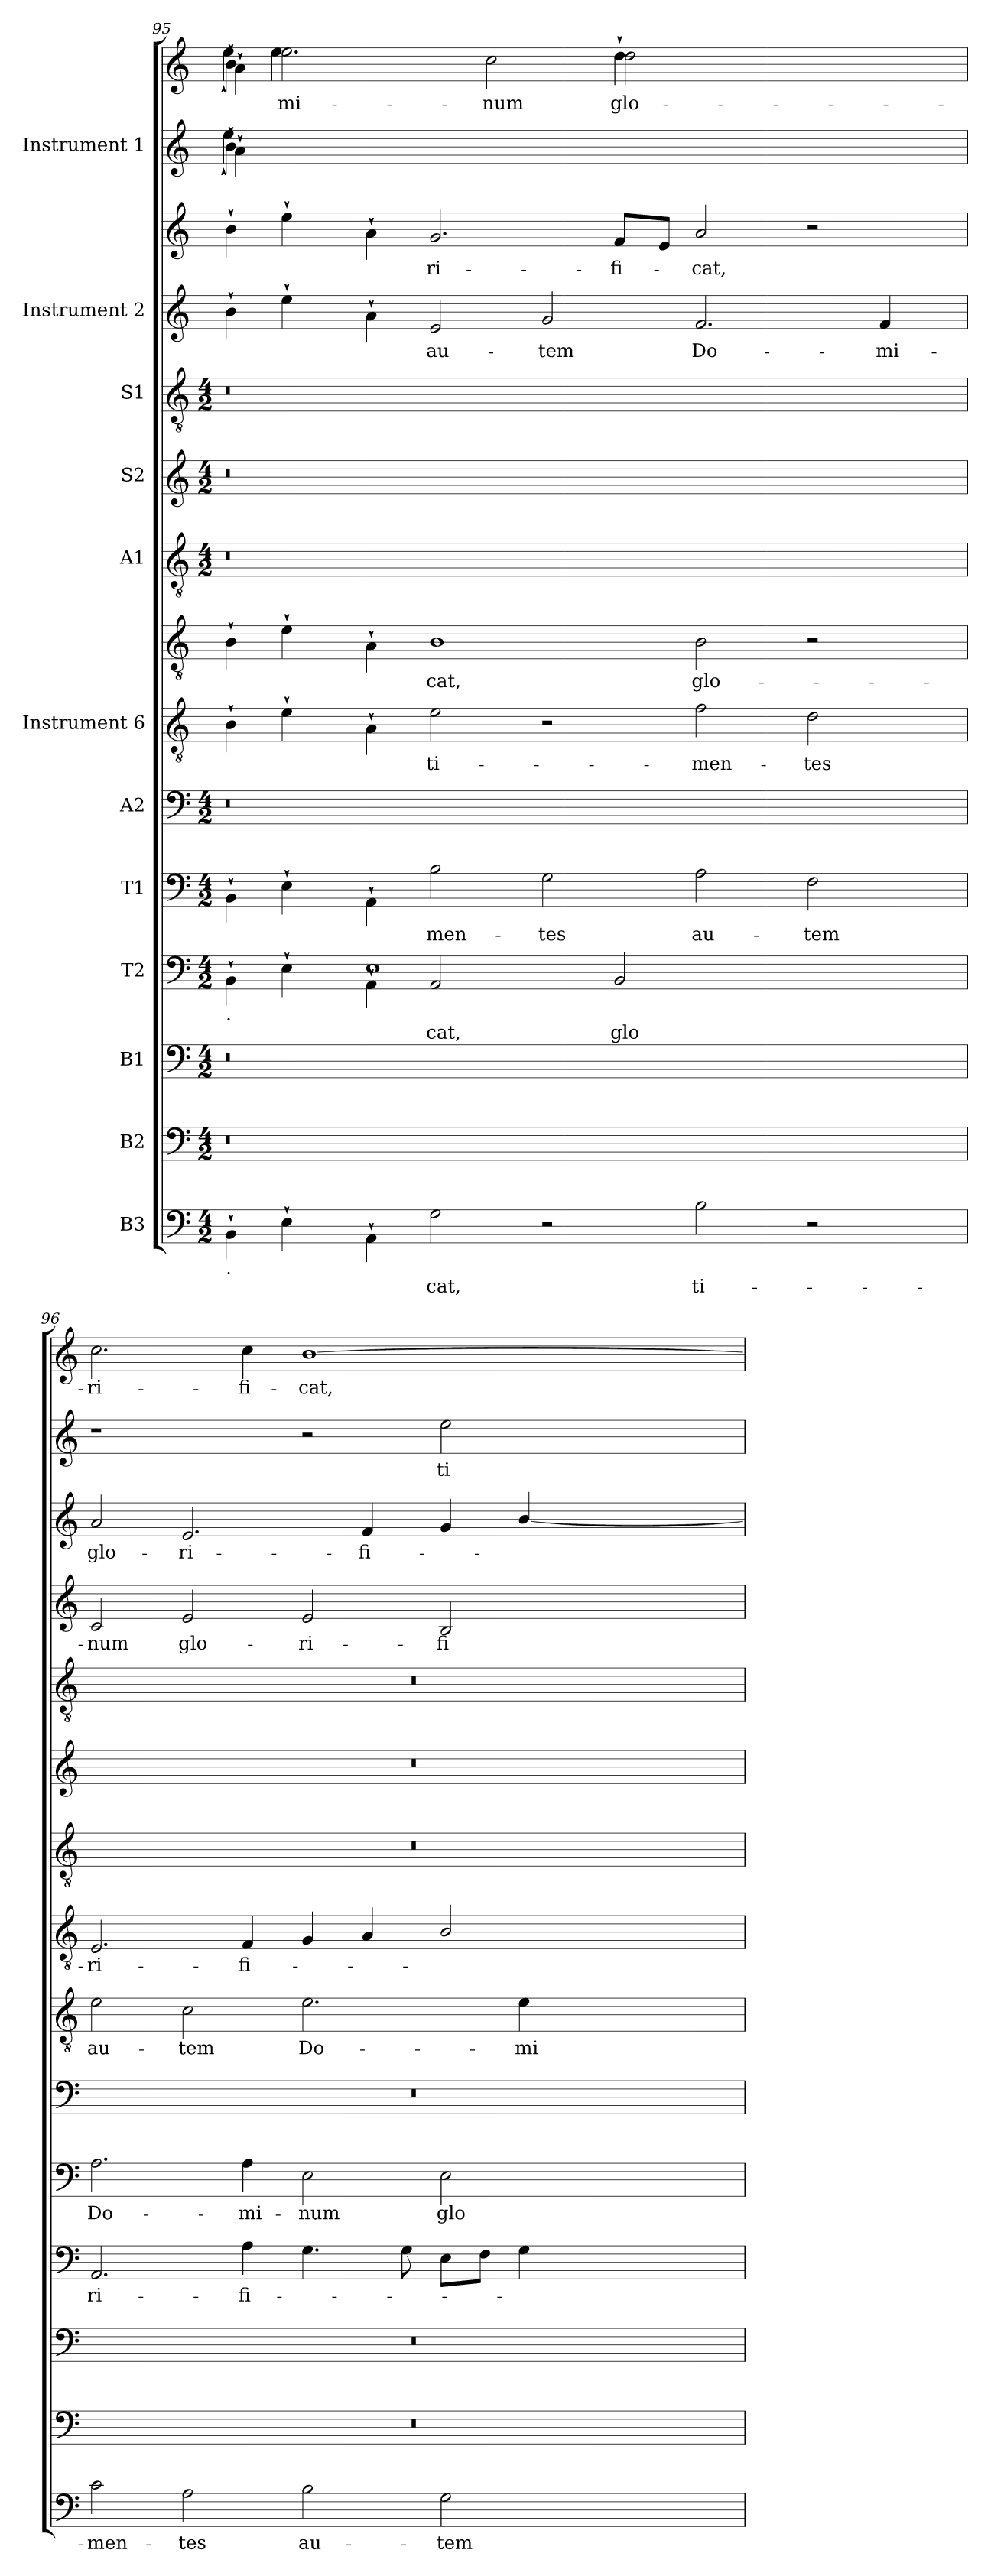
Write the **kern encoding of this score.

**kern	**text	**kern	**kern	**kern	**text	**kern	**text	**kern	**kern	**text	**kern	**text	**kern	**kern	**kern	**kern	**text	**kern	**text	**kern	**text	**kern	**text
*part12	*part12	*part11	*part10	*part9	*part9	*part8	*part8	*part7	*part6	*part6	*part6	*part6	*part5	*part4	*part3	*part2	*part2	*part2	*part2	*part1	*part1	*part1	*part1
*staff15	*staff15	*staff14	*staff13	*staff12	*staff12	*staff11	*staff11	*staff10	*staff9	*staff9	*staff8	*staff8	*staff7	*staff6	*staff5	*staff4	*staff4	*staff3	*staff3	*staff2	*staff2	*staff1	*staff1
*I"B3	*	*I"B2	*I"B1	*I"T2	*	*I"T1	*	*I"A2	*I"Instrument 6	*	*	*	*I"A1	*I"S2	*I"S1	*I"Instrument 2	*	*	*	*I"Instrument 1	*	*	*
!!LO:PB:g=z
*clefF4	*	*clefF4	*clefF4	*clefF4	*	*clefF4	*	*clefF4	*clefGv2	*	*clefGv2	*	*clefGv2	*clefG2	*clefGv2	*clefG2	*	*clefG2	*	*clefG2	*	*clefG2	*
*	*	*	*	*	*	*k[]	*	*	*	*	*	*	*k[]	*	*	*	*	*	*	*k[]	*	*k[]	*
*	*	*	*	*	*	*C:	*	*	*	*	*	*	*C:	*	*	*	*	*	*	*C:	*	*C:	*
*M4/2	*	*M4/2	*M4/2	*M4/2	*	*M4/2	*	*M4/2	*	*	*	*	*M4/2	*M4/2	*M4/2	*	*	*	*	*	*	*	*
=95	=95	=95	=95	=95	=95	=95	=95	=95	=95	=95	=95	=95	=95	=95	=95	=95	=95	=95	=95	=95	=95	=95	=95
*	*	*	*	*^	*	*	*	*	*	*	*	*	*	*	*	*	*	*	*	*^	*	*^	*
*	*	*	*	*	*	*	*	*	*	*	*	*	*	*	*	*	*	*	*	*	*	*^	*	*	*^	*
!	!	!	!	!	!	!	!LO:TX:b:t=.	!	!	!	!	!	!	!	!	!	!	!	!	!	!	!	!	!	!	!	!	!
!	!	!	!	!LO:TX:b:t=.	!	!	!	!	!	!	!	!	!	!	!	!	!	!	!	!	!	!	!	!	!	!	!	!
!LO:TX:b:t=.	!	!	!	!	!	!	!	!	!	!	!	!	!	!	!	!	!	!	!	!	!	!	!	!	!	!	!	!
*	*	*	*	*	*^	*	*^	*	*	*	*	*	*	*	*	*	*	*	*	*	*	*	*	*	*	*	*	*
4BB`<\	.	0r	0r	4BB`<\	2ryy	2ryy	.	4BB`<\	4ryy	.	0r	4B`<\	.	4B`<\	.	0r	0r	0r	4b`<\	.	4b`<\	.	4b`<\	4ee`<\	4a`<\	.	4b`<\	4ee`<\	4a`<\	.
!	!	!	!	!	!	!	!	!	!	!	!	!	!	!	!	!	!	!	!	!	!	!	!	!	!	!	!	!	!	!LO:LY:b:rj
!	!	!	!	!	!	!	!	!	!	!	!	!	!	!	!	!	!	!	!	!	!	!	!	!	!	!	!	!	!	!LO:LY:b:rj
4E`<\	.	.	.	4E`<\	.	.	.	4E`<\	8ryy	.	.	4e`<\	.	4e`<\	.	.	.	.	4ee`<\	.	4ee`<\	.	0ryy	0ryy	0ryy	.	2.ee\	4ee\	2.ryy	-mi-
.	.	.	.	.	.	.	.	.	32.ryy	.	.	.	.	.	.	.	.	.	.	.	.	.	.	.	.	.	.	.	.	.
.	.	.	.	.	.	.	.	.	1ryy	.	.	.	.	.	.	.	.	.	.	.	.	.	.	.	.	.	.	.	.	.
4AA`<\	.	.	.	4AA`<\	1E	64ryy	.	4AA`<\	.	.	.	4A`<\	.	4A`<\	.	.	.	.	4a`<\	.	4a`<\	.	.	.	.	.	.	1ryy	.	.
.	.	.	.	.	.	1ryy	.	.	.	.	.	.	.	.	.	.	.	.	.	.	.	.	.	.	.	.	.	.	.	.
!	!LO:LY:b:cj	!	!	!	!	!	!LO:LY:b:cj	!	!	!LO:LY:b:cj	!	!	!LO:LY:b:rj	!	!LO:LY:b:cj	!	!	!	!	!LO:LY:b:rj	!	!LO:LY:b:rj	!	!	!	!	!	!	!	!
2G\	-cat,	.	.	2AA/	.	.	-cat,	2B\	.	-men-	.	2e\	-ti-	1B	cat,	.	.	.	2e/	au-	2.g/	-ri-	.	.	.	.	.	.	.	.
!	!	!	!	!	!	!	!	!	!	!	!	!	!	!	!	!	!	!	!	!	!	!	!	!	!	!	!	!	!	!LO:LY:b:cj
.	.	.	.	.	.	.	.	.	.	.	.	.	.	.	.	.	.	.	.	.	.	.	.	.	.	.	2cc\	.	1..ryy	-num
!	!	!	!	!	!	!	!	!	!	!LO:LY:b:cj	!	!	!	!	!	!	!	!	!	!LO:LY:b:cj	!	!	!	!	!	!	!	!	!	!
2r	.	.	.	2.ryy	.	.	.	2G\	.	-tes	.	2r	.	.	.	.	.	.	2g/	-tem	.	.	.	.	.	.	.	.	.	.
.	.	.	.	.	.	.	.	.	1ryy	.	.	.	.	.	.	.	.	.	.	.	.	.	.	.	.	.	.	.	.	.
!	!	!	!	!	!	!	!LO:LY:b:rj	!	!	!	!	!	!	!	!	!	!	!	!	!	!	!LO:LY:b:rj	!	!	!	!	!	!	!	!LO:LY:b:cj
.	.	.	.	.	2BB/	.	glo-	.	.	.	.	.	.	.	.	.	.	.	.	.	8f/L	-fi-	.	.	.	.	4dd`<\	2dd\	.	glo-
.	.	.	.	.	.	1ryy	.	.	.	.	.	.	.	.	.	.	.	.	.	.	.	.	.	.	.	.	.	.	.	.
.	.	.	.	.	.	.	.	.	.	.	.	.	.	.	.	.	.	.	.	.	8e/J	.	.	.	.	.	.	.	.	.
!	!LO:LY:b:rj	!	!	!	!	!	!	!	!	!LO:LY:b:rj	!	!	!LO:LY:b:cj	!	!LO:LY:b:rj	!	!	!	!	!LO:LY:b:rj	!	!LO:LY:b:cj	!	!	!	!	!	!	!	!
2B\	ti-	.	.	.	.	.	.	2A\	.	au-	.	2f\	-men-	2B\	glo-	.	.	.	2.f/	Do-	2a/	-cat,	.	.	.	.	2.ryy	.	.	.
.	.	2.ryy	2.ryy	2.ryy	2.ryy	.	.	.	.	.	2.ryy	.	.	.	.	2.ryy	2.ryy	2.ryy	.	.	.	.	.	.	.	.	.	2.ryy	.	.
!	!	!	!	!	!	!	!	!	!	!LO:LY:b:cj	!	!	!LO:LY:b:cj	!	!	!	!	!	!	!	!	!	!	!	!	!	!	!	!	!
2r	.	.	.	.	.	.	.	2F\	.	-tem	.	2d\	-tes	2r	.	.	.	.	.	.	2r	.	2ryy	2ryy	2ryy	.	.	.	.	.
.	.	.	.	.	.	.	.	.	4ryy	.	.	.	.	.	.	.	.	.	.	.	.	.	.	.	.	.	.	.	.	.
!	!	!	!	!	!	!	!	!	!	!	!	!	!	!	!	!	!	!	!	!LO:LY:b:rj	!	!	!	!	!	!	!	!	!	!
.	.	.	.	.	.	.	.	.	.	.	.	.	.	.	.	.	.	.	4f/	-mi-	.	.	.	.	.	.	4ryy	.	.	.
.	.	.	.	.	.	8...ryy	.	.	.	.	.	.	.	.	.	.	.	.	.	.	.	.	.	.	.	.	.	.	.	.
.	.	.	.	.	.	.	.	.	16ryy	.	.	.	.	.	.	.	.	.	.	.	.	.	.	.	.	.	.	.	.	.
.	.	.	.	.	.	.	.	.	64ryy	.	.	.	.	.	.	.	.	.	.	.	.	.	.	.	.	.	.	.	.	.
=96	=96	=96	=96	=96	=96	=96	=96	=96	=96	=96	=96	=96	=96	=96	=96	=96	=96	=96	=96	=96	=96	=96	=96	=96	=96	=96	=96	=96	=96	=96
!	!LO:LY:b:cj	!	!	!	!	!	!LO:LY:b:rj	!	!	!LO:LY:b:rj	!	!	!LO:LY:b:rj	!	!LO:LY:b:rj	!	!	!	!	!LO:LY:b:cj	!	!LO:LY:b:rj	!	!	!	!	!	!	!	!LO:LY:b:rj
*	*	*	*	*v	*v	*v	*	*	*	*	*	*	*	*	*	*	*	*	*	*	*	*	*v	*v	*v	*	*v	*v	*v	*
*	*	*	*	*	*	*v	*v	*	*	*	*	*	*	*	*	*	*	*	*	*	*	*	*	*
2c\	-men-	0r	0r	2.AA/	-ri-	2.A\	Do-	0r	2e\	-au-	2.E/	-ri-	0r	0r	0r	2c/	num	2a/	-glo-	1r	.	2.cc\	-ri-
!	!LO:LY:b:cj	!	!	!	!	!	!	!	!	!LO:LY:b:cj	!	!	!	!	!	!	!LO:LY:b:rj	!	!LO:LY:b:rj	!	!	!	!
2A\	-tes	.	.	.	.	.	.	.	2c\	-tem	.	.	.	.	.	2e/	glo-	2.e/	-ri-	.	.	.	.
!	!	!	!	!	!LO:LY:b:rj	!	!LO:LY:b:rj	!	!	!	!	!LO:LY:b:rj	!	!	!	!	!	!	!	!	!	!	!LO:LY:b:rj
.	.	.	.	4A\	-fi-	4A\	-mi-	.	.	.	4F/	-fi-	.	.	.	.	.	.	.	.	.	4cc\	-fi-
!	!LO:LY:b:rj	!	!	!	!	!	!LO:LY:b:cj	!	!	!LO:LY:b:rj	!	!	!	!	!	!	!LO:LY:b:rj	!	!	!	!	!	!LO:LY:b:cj
2B\	au-	.	.	4.G\	.	2E\	-num	.	2.e\	Do-	4G/	.	.	.	.	2e/	-ri-	.	.	2r	.	[<1b	-cat,
!	!	!	!	!	!	!	!	!	!	!	!	!	!	!	!	!	!	!	!LO:LY:b:rj	!	!	!	!
.	.	.	.	.	.	.	.	.	.	.	4A/	.	.	.	.	.	.	4f/	-fi-	.	.	.	.
.	.	.	.	8G\	.	.	.	.	.	.	.	.	.	.	.	.	.	.	.	.	.	.	.
!	!LO:LY:b:cj	!	!	!	!	!	!LO:LY:b:rj	!	!	!	!	!	!	!	!	!	!LO:LY:b:rj	!	!	!	!LO:LY:b:rj	!	!
2G\	-tem	.	.	8E\L	.	2E\	glo-	.	.	.	2B/	.	.	.	.	2B/	-fi-	4g/	.	2ee\	ti-	.	.
.	.	.	.	8F\J	.	.	.	.	.	.	.	.	.	.	.	.	.	.	.	.	.	.	.
!	!	!	!	!	!	!	!	!	!	!LO:LY:b:rj	!	!	!	!	!	!	!	!	!	!	!	!	!
.	.	.	.	4G\	.	.	.	.	4e\	-mi-	.	.	.	.	.	.	.	[<4b/	.	.	.	.	.
=	=	=	=	=	=	=	=	=	=	=	=	=	=	=	=	=	=	=	=	=	=	=	=
*-	*-	*-	*-	*-	*-	*-	*-	*-	*-	*-	*-	*-	*-	*-	*-	*-	*-	*-	*-	*-	*-	*-	*-
